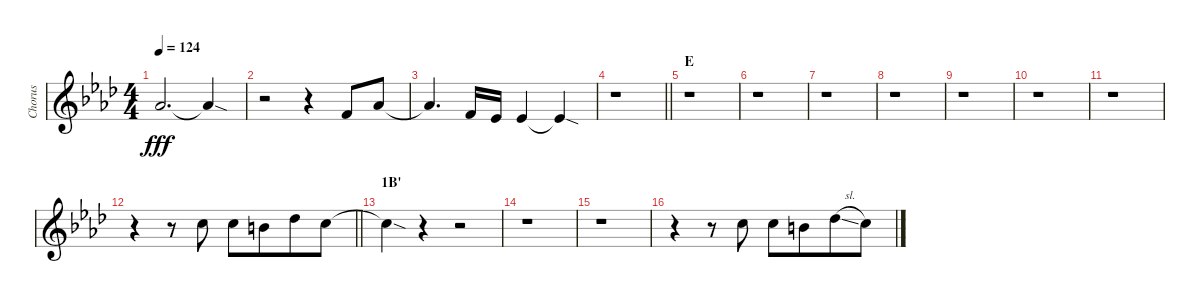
\track ("Chorus" "Chorus") {instrument flute}
\staff {score}
\tuning (E4 B3 G3 D3 A2 E2 B1) {hide}
\ts (4 4)
\tempo 124
\clef g2
\ks ab
4.1{t}.2{d dy fff} 4.1{sod t}.4 |
r.2 r.4 1.1.8 4.1.8 |
4.1{t}.4{d} 1.1.16 4.2.16 4.2.4 4.2{sod t}.4 |
\barLineRight lightlight
r.1 |
\section ("" "E")
r.1 |
r.1 |
r.1 |
r.1 |
r.1 |
r.1 |
r.1 |
\barLineRight lightlight
r.4 r.8 8.1.8 8.1.8 7.1.8{beam merge} 9.1.8 8.1.8 |
\section ("" "1B'")
8.1{sod t}.4 r.4 r.2 |
r.1 |
r.1 |
r.4 r.8 8.1.8 8.1.8 7.1.8{beam merge} 9.1{sl}.8 8.1.8
